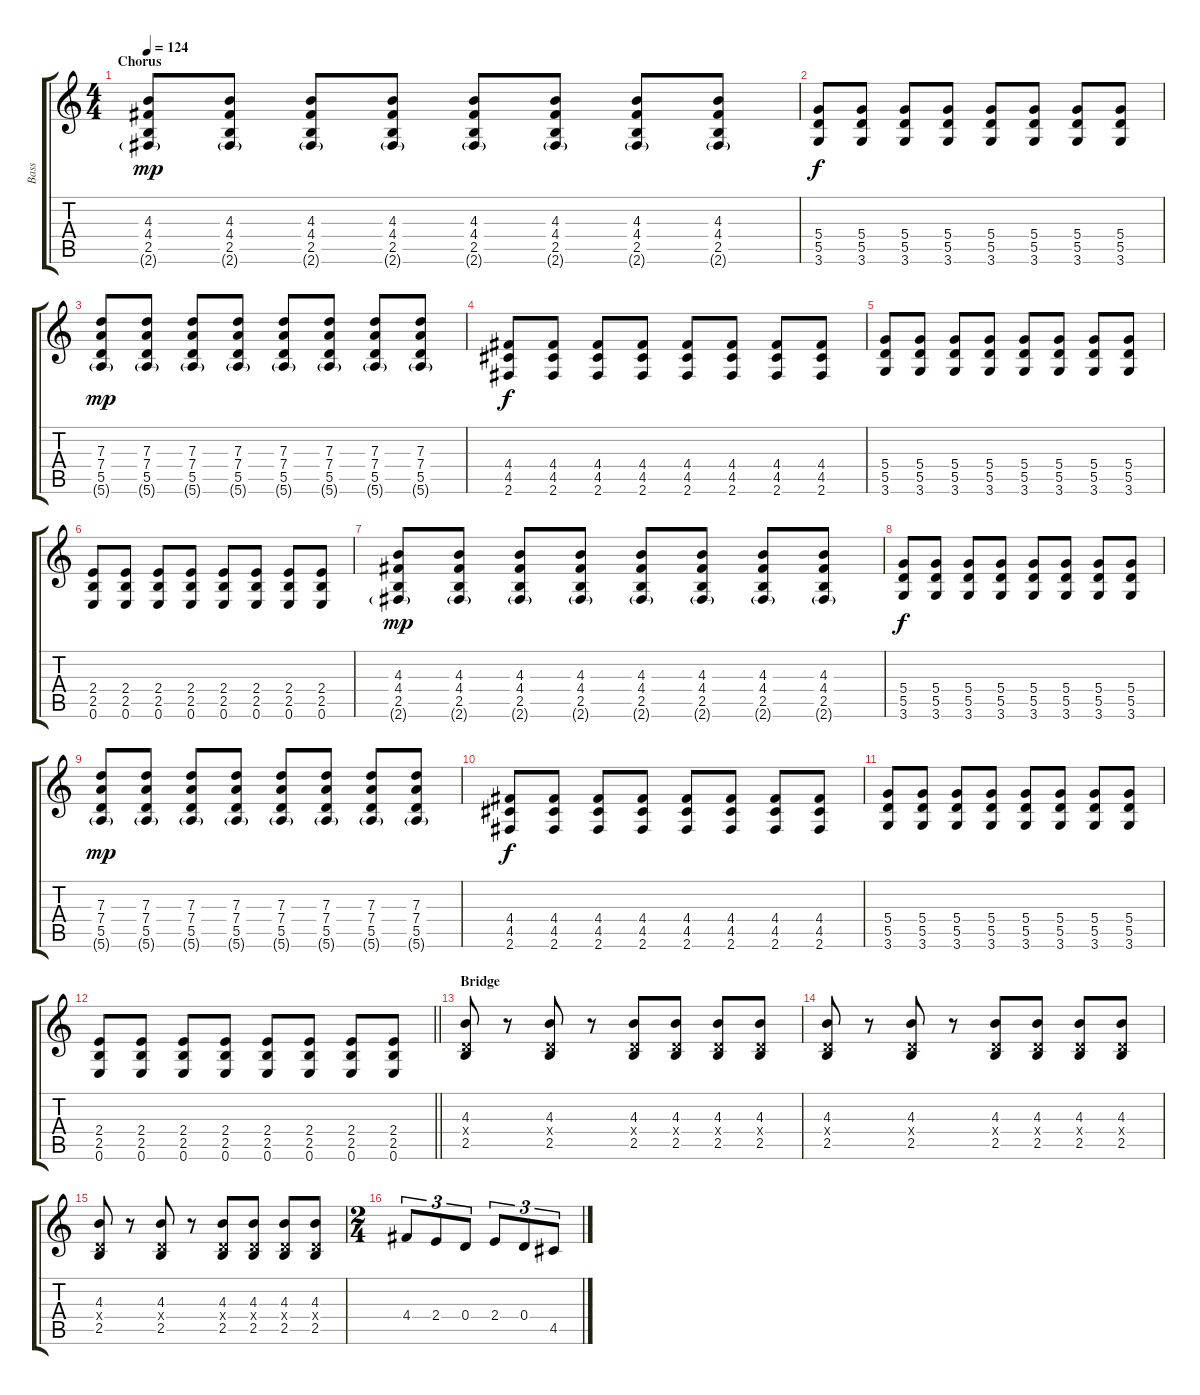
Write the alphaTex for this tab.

\track ("Bass" "Bass") {instrument electricbassfinger}
\staff {score tabs}
\tuning (E4 B3 G3 D3 A2 E2) {hide}
\ts (4 4)
\section ("" "Chorus")
\tempo 124
\clef g2
\ks c
(4.3 4.4 2.5 2.6{g}).8{dy mp} (4.3 4.4 2.5 2.6{g}).8 (4.3 4.4 2.5 2.6{g}).8 (4.3 4.4 2.5 2.6{g}).8 (4.3 4.4 2.5 2.6{g}).8 (4.3 4.4 2.5 2.6{g}).8 (4.3 4.4 2.5 2.6{g}).8 (4.3 4.4 2.5 2.6{g}).8 |
(5.4 5.5 3.6).8{dy f} (5.4 5.5 3.6).8 (5.4 5.5 3.6).8 (5.4 5.5 3.6).8 (5.4 5.5 3.6).8 (5.4 5.5 3.6).8 (5.4 5.5 3.6).8 (5.4 5.5 3.6).8 |
(7.3 7.4 5.5 5.6{g}).8{dy mp} (7.3 7.4 5.5 5.6{g}).8 (7.3 7.4 5.5 5.6{g}).8 (7.3 7.4 5.5 5.6{g}).8 (7.3 7.4 5.5 5.6{g}).8 (7.3 7.4 5.5 5.6{g}).8 (7.3 7.4 5.5 5.6{g}).8 (7.3 7.4 5.5 5.6{g}).8 |
(4.4 4.5 2.6).8{dy f} (4.4 4.5 2.6).8 (4.4 4.5 2.6).8 (4.4 4.5 2.6).8 (4.4 4.5 2.6).8 (4.4 4.5 2.6).8 (4.4 4.5 2.6).8 (4.4 4.5 2.6).8 |
(5.4 5.5 3.6).8 (5.4 5.5 3.6).8 (5.4 5.5 3.6).8 (5.4 5.5 3.6).8 (5.4 5.5 3.6).8 (5.4 5.5 3.6).8 (5.4 5.5 3.6).8 (5.4 5.5 3.6).8 |
(2.4 2.5 0.6).8 (2.4 2.5 0.6).8 (2.4 2.5 0.6).8 (2.4 2.5 0.6).8 (2.4 2.5 0.6).8 (2.4 2.5 0.6).8 (2.4 2.5 0.6).8 (2.4 2.5 0.6).8 |
(4.3 4.4 2.5 2.6{g}).8{dy mp} (4.3 4.4 2.5 2.6{g}).8 (4.3 4.4 2.5 2.6{g}).8 (4.3 4.4 2.5 2.6{g}).8 (4.3 4.4 2.5 2.6{g}).8 (4.3 4.4 2.5 2.6{g}).8 (4.3 4.4 2.5 2.6{g}).8 (4.3 4.4 2.5 2.6{g}).8 |
(5.4 5.5 3.6).8{dy f} (5.4 5.5 3.6).8 (5.4 5.5 3.6).8 (5.4 5.5 3.6).8 (5.4 5.5 3.6).8 (5.4 5.5 3.6).8 (5.4 5.5 3.6).8 (5.4 5.5 3.6).8 |
(7.3 7.4 5.5 5.6{g}).8{dy mp} (7.3 7.4 5.5 5.6{g}).8 (7.3 7.4 5.5 5.6{g}).8 (7.3 7.4 5.5 5.6{g}).8 (7.3 7.4 5.5 5.6{g}).8 (7.3 7.4 5.5 5.6{g}).8 (7.3 7.4 5.5 5.6{g}).8 (7.3 7.4 5.5 5.6{g}).8 |
(4.4 4.5 2.6).8{dy f} (4.4 4.5 2.6).8 (4.4 4.5 2.6).8 (4.4 4.5 2.6).8 (4.4 4.5 2.6).8 (4.4 4.5 2.6).8 (4.4 4.5 2.6).8 (4.4 4.5 2.6).8 |
(5.4 5.5 3.6).8 (5.4 5.5 3.6).8 (5.4 5.5 3.6).8 (5.4 5.5 3.6).8 (5.4 5.5 3.6).8 (5.4 5.5 3.6).8 (5.4 5.5 3.6).8 (5.4 5.5 3.6).8 |
\barLineRight lightlight
(2.4 2.5 0.6).8 (2.4 2.5 0.6).8 (2.4 2.5 0.6).8 (2.4 2.5 0.6).8 (2.4 2.5 0.6).8 (2.4 2.5 0.6).8 (2.4 2.5 0.6).8 (2.4 2.5 0.6).8 |
\section ("" "Bridge")
(4.3 0.4{x} 2.5).8 r.8 (4.3 0.4{x} 2.5).8 r.8 (4.3 0.4{x} 2.5).8 (4.3 0.4{x} 2.5).8 (4.3 0.4{x} 2.5).8 (4.3 0.4{x} 2.5).8 |
(4.3 0.4{x} 2.5).8 r.8 (4.3 0.4{x} 2.5).8 r.8 (4.3 0.4{x} 2.5).8 (4.3 0.4{x} 2.5).8 (4.3 0.4{x} 2.5).8 (4.3 0.4{x} 2.5).8 |
(4.3 0.4{x} 2.5).8 r.8 (4.3 0.4{x} 2.5).8 r.8 (4.3 0.4{x} 2.5).8 (4.3 0.4{x} 2.5).8 (4.3 0.4{x} 2.5).8 (4.3 0.4{x} 2.5).8 |
\ts (2 4)
4.4.8{tu (3 2)} 2.4.8{tu (3 2)} 0.4.8{tu (3 2)} 2.4.8{tu (3 2)} 0.4.8{tu (3 2)} 4.5.8{tu (3 2)}
